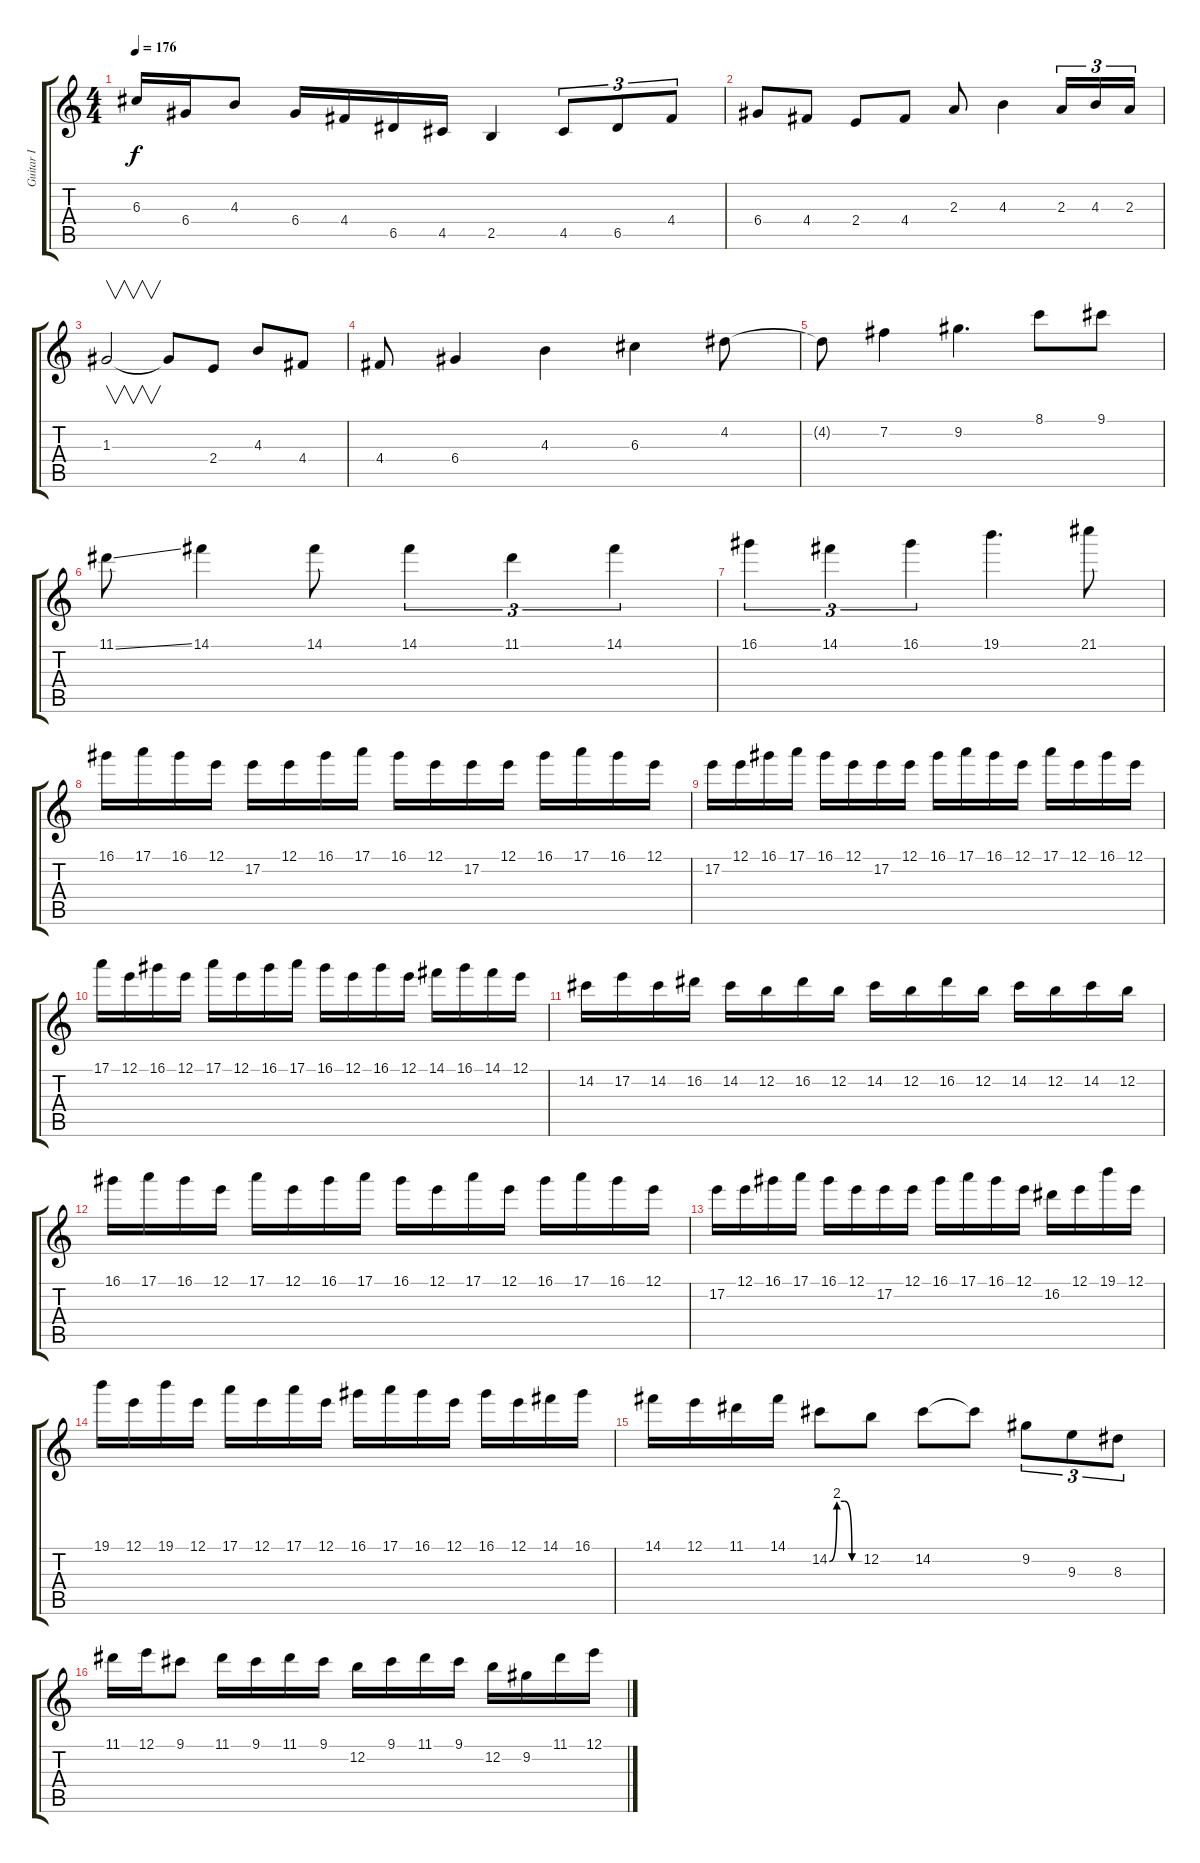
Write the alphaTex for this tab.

\track ("Guitar I" "Guitar I") {instrument distortionguitar}
\staff {score tabs}
\tuning (E4 B3 G3 D3 A2 E2) {hide}
\ts (4 4)
\tempo 176
\clef g2
\ks c
6.3{t}.16{dy f} 6.4.16 4.3.8 6.4.16 4.4.16 6.5.16 4.5.16 2.5.4 4.5.8{tu (3 2)} 6.5.8{tu (3 2)} 4.4.8{tu (3 2)} |
6.4.8 4.4.8 2.4.8 4.4.8 2.3.8 4.3.4 2.3.16{tu (3 2)} 4.3.16{tu (3 2)} 2.3.16{tu (3 2)} |
1.3.2{v} 1.3{t}.8 2.4.8 4.3.8 4.4.8 |
4.4.8 6.4.4 4.3.4 6.3.4 4.2.8 |
4.2{t}.8 7.2.4 9.2.4{d} 8.1.8 9.1.8 |
11.1{ss}.8 14.1.4 14.1.8 14.1.4{tu (3 2)} 11.1.4{tu (3 2)} 14.1.4{tu (3 2)} |
16.1.4{tu (3 2)} 14.1.4{tu (3 2)} 16.1.4{tu (3 2)} 19.1.4{d} 21.1.8 |
16.1.16 17.1.16 16.1.16 12.1.16 17.2.16 12.1.16 16.1.16 17.1.16 16.1.16 12.1.16 17.2.16 12.1.16 16.1.16 17.1.16 16.1.16 12.1.16 |
17.2.16 12.1.16 16.1.16 17.1.16 16.1.16 12.1.16 17.2.16 12.1.16 16.1.16 17.1.16 16.1.16 12.1.16 17.1.16 12.1.16 16.1.16 12.1.16 |
17.1.16 12.1.16 16.1.16 12.1.16 17.1.16 12.1.16 16.1.16 17.1.16 16.1.16 12.1.16 16.1.16 12.1.16 14.1.16 16.1.16 14.1.16 12.1.16 |
14.2.16 17.2.16 14.2.16 16.2.16 14.2.16 12.2.16 16.2.16 12.2.16 14.2.16 12.2.16 16.2.16 12.2.16 14.2.16 12.2.16 14.2.16 12.2.16 |
16.1.16 17.1.16 16.1.16 12.1.16 17.1.16 12.1.16 16.1.16 17.1.16 16.1.16 12.1.16 17.1.16 12.1.16 16.1.16 17.1.16 16.1.16 12.1.16 |
17.2.16 12.1.16 16.1.16 17.1.16 16.1.16 12.1.16 17.2.16 12.1.16 16.1.16 17.1.16 16.1.16 12.1.16 16.2.16 12.1.16 19.1.16 12.1.16 |
19.1.16 12.1.16 19.1.16 12.1.16 17.1.16 12.1.16 17.1.16 12.1.16 16.1.16 17.1.16 16.1.16 12.1.16 16.1.16 12.1.16 14.1.16 16.1.16 |
14.1.16 12.1.16 11.1.16 14.1.16 14.2{be (custom 0 0 15 8 30 8 45 0 60 0)}.8 12.2.8 14.2.8 14.2{t}.8 9.2.8{tu (3 2)} 9.3.8{tu (3 2)} 8.3.8{tu (3 2)} |
11.1.16 12.1.16 9.1.8 11.1.16 9.1.16 11.1.16 9.1.16 12.2.16 9.1.16 11.1.16 9.1.16 12.2.16 9.2.16 11.1.16 12.1.16
